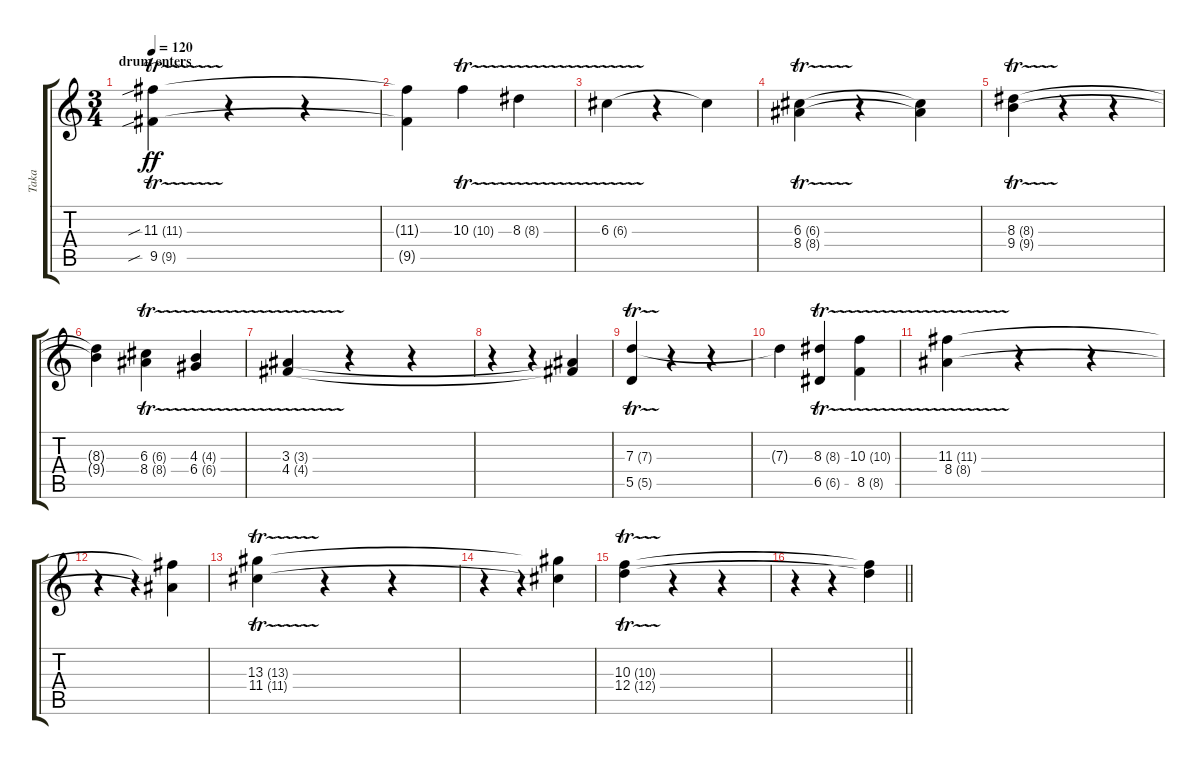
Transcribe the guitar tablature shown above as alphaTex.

\track ("Taka" "Taka") {instrument electricguitarjazz}
\staff {score tabs}
\tuning (E4 B3 G3 D3 A2 E2) {hide}
\ts (3 4)
\section ("" "drum enters")
\tempo 120
\clef g2
\ks c
(11.3{tr (11 16) sib} 9.5{tr (9 16) sib}).4{dy ff} r.4 r.4 |
(11.3{t} 9.5{t}).4 10.3{tr (10 16)}.4 8.3{tr (8 16)}.4 |
6.3{tr (6 16)}.4 r.4 6.3{t}.4 |
(6.3{tr (6 16)} 8.4{tr (8 16)}).4 r.4 (6.3{t} 8.4{t}).4 |
(8.3{tr (8 16)} 9.4{tr (9 16)}).4 r.4 r.4 |
(8.3{t} 9.4{t}).4 (6.3{tr (6 16)} 8.4{tr (8 16)}).4 (4.3{tr (4 16)} 6.4{tr (6 16)}).4 |
(3.3{tr (3 16)} 4.4{tr (4 16)}).4 r.4 r.4 |
r.4 r.4 (3.3{t} 4.4{t}).4 |
(7.3{tr (7 16)} 5.5{tr (5 16)}).4 r.4 r.4 |
7.3{t}.4 (8.3{tr (8 16)} 6.5{tr (6 16)}).4 (10.3{tr (10 16)} 8.5{tr (8 16)}).4 |
(11.3{tr (11 16)} 8.4{tr (8 16)}).4 r.4 r.4 |
r.4 r.4 (11.3{t} 8.4{t}).4 |
(13.3{tr (13 16)} 11.4{tr (11 16)}).4 r.4 r.4 |
r.4 r.4 (13.3{t} 11.4{t}).4 |
(10.3{tr (10 16)} 12.4{tr (12 16)}).4 r.4 r.4 |
\barLineRight lightlight
r.4 r.4 (10.3{t} 12.4{t}).4
